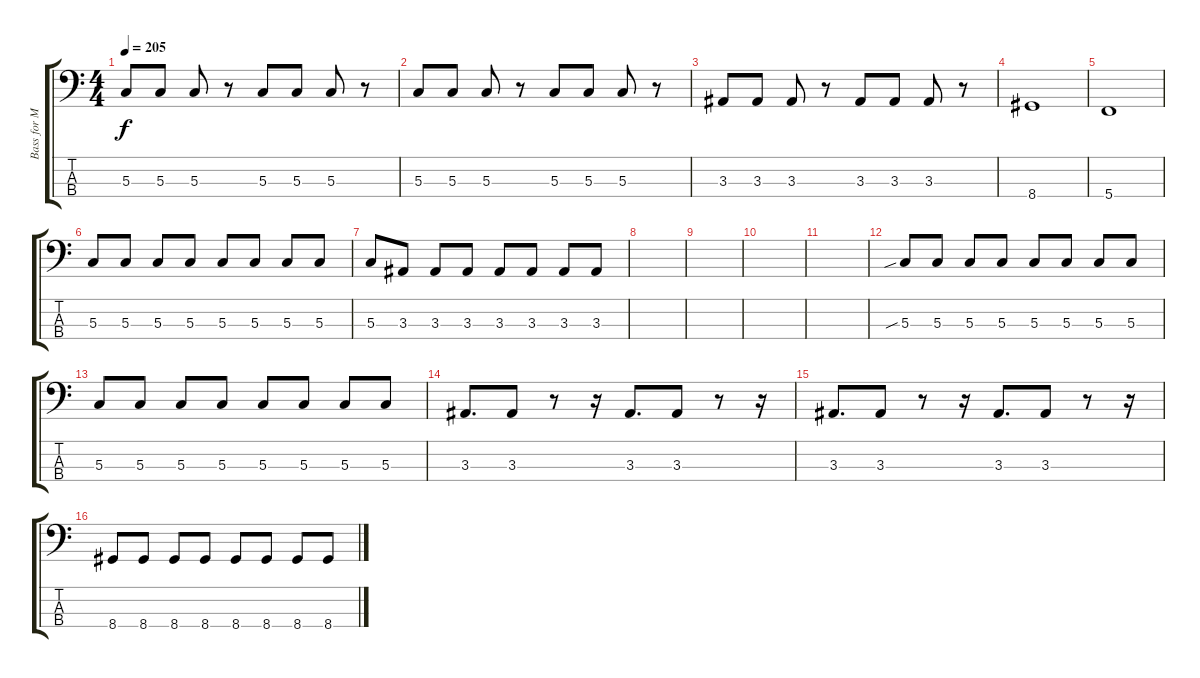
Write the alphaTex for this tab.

\track ("Bass for Me" "Bass for M") {instrument acousticguitarsteel}
\staff {score tabs}
\tuning (F2 C2 G1 C1) {hide}
\ts (4 4)
\tempo 205
\clef f4
\ks c
5.3.8{dy f} 5.3.8 5.3.8 r.8 5.3.8 5.3.8 5.3.8 r.8 |
5.3.8 5.3.8 5.3.8 r.8 5.3.8 5.3.8 5.3.8 r.8 |
3.3.8 3.3.8 3.3.8 r.8 3.3.8 3.3.8 3.3.8 r.8 |
8.4.1 |
5.4.1 |
5.3.8 5.3.8 5.3.8 5.3.8 5.3.8 5.3.8 5.3.8 5.3.8 |
5.3.8 3.3.8 3.3.8 3.3.8 3.3.8 3.3.8 3.3.8 3.3.8 |
|
|
|
|
5.3{sib}.8 5.3.8 5.3.8 5.3.8 5.3.8 5.3.8 5.3.8 5.3.8 |
5.3.8 5.3.8 5.3.8 5.3.8 5.3.8 5.3.8 5.3.8 5.3.8 |
3.3.8{d} 3.3.8 r.8 r.16 3.3.8{d} 3.3.8 r.8 r.16 |
3.3.8{d} 3.3.8 r.8 r.16 3.3.8{d} 3.3.8 r.8 r.16 |
8.4.8 8.4.8 8.4.8 8.4.8 8.4.8 8.4.8 8.4.8 8.4.8
